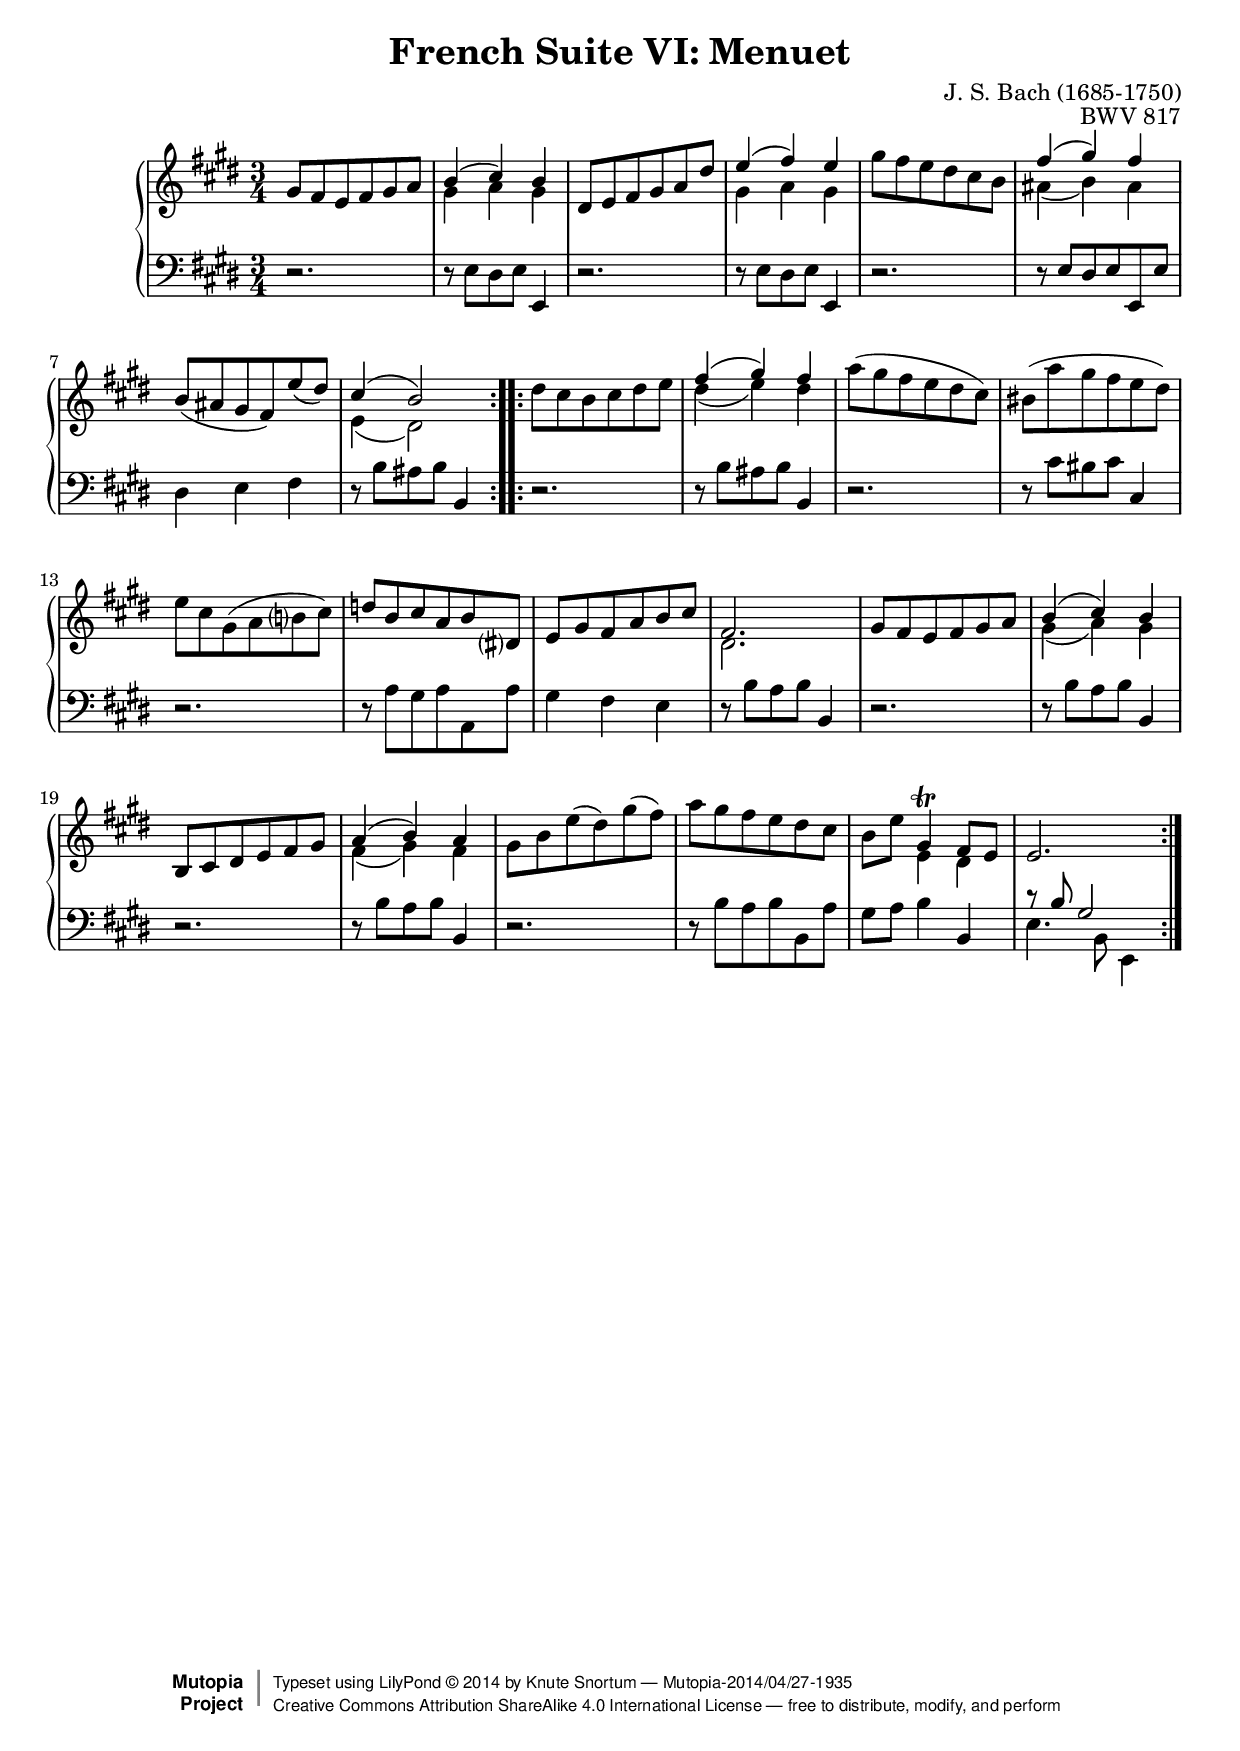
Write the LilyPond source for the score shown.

\version "2.18.2"
\language "english"

\header {
  title        = "French Suite VI: Menuet"
  composer     = "J. S. Bach (1685-1750)"
  opus         = "BWV 817"
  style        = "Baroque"
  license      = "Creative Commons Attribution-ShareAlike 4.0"
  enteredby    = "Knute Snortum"
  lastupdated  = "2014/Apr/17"
  date         = "1722"
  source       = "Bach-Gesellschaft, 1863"

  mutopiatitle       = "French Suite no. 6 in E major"
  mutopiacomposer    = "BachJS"
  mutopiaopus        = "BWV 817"
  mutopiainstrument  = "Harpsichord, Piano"
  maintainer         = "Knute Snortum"
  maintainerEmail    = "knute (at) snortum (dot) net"
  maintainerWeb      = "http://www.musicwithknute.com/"

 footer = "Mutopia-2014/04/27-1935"
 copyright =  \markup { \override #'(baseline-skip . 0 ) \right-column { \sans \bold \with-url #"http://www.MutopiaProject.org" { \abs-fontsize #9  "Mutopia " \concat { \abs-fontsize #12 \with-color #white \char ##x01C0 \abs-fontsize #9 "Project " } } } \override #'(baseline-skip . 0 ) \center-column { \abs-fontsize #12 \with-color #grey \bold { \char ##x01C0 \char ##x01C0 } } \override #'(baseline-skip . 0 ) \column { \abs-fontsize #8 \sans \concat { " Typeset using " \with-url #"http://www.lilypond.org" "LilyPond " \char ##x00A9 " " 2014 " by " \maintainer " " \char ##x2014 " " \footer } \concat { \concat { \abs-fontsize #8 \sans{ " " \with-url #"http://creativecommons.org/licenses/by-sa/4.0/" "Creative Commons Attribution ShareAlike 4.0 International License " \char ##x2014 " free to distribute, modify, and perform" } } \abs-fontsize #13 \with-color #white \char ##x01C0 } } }
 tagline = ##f
}

% Repeat 1

highVoiceOne = \relative c'' {
  | gs8 fs e fs gs a
  | << { b4 ( cs ) b } \\ { gs4 a gs } >>
  | ds8 e fs gs a ds
  | << { e4 ( fs ) e } \\ { gs,4 a gs } >>
  | gs'8 fs e ds cs b
  | << { fs'4 ( gs ) fs } \\ { as,4 ( b ) as } >>
  | b8 ( as gs fs ) e' ( ds )
  
  \barNumberCheck #8
  
  | << { cs4 ( b2 ) } \\ { e,4 ( ds2 ) } >>
  |
}

lowVoiceOne = \relative c {
  | r2.
  | r8 e ds e e,4
  | r2.
  | r8 e' ds e e,4
  | r2.
  | r8 e' ds e e, e'
  | ds4 e fs
  
  \barNumberCheck #8
  
  | r8 b as b b,4
  |
}

% Repeat two

highVoiceTwo = \relative c'' {
  | ds8 cs b cs ds e
  | << { fs4 ( gs ) fs } \\ { ds4 ( e ) ds } >>
  | a'8 ( gs fs e ds cs )
  | bs8 ( a' gs fs e ds )
  | e8 cs gs ( a b cs )
  | d8  b cs a b ds,
  | e8 gs fs a b cs
  
  \barNumberCheck #16
  
  | << { fs,2. } \\ { ds2. } >>
  | gs8 fs e fs gs a
  | << { b4 ( cs ) b } \\ { gs4 ( a ) gs } >>
  | b,8 cs ds e fs gs
  | << { a4 ( b ) a } \\ { fs4 ( gs ) fs } >>
  | gs8 b e ( ds ) gs ( fs )
  | a8 gs fs e ds cs
  | b8 e << { gs,4 \trill fs8 e } \\ { e4 ds } >>
  
  \barNumberCheck #24
  
  | e2.
  |
}

lowVoiceTwo = \relative c' {
  | r2.
  | r8 b as b b,4
  | r2.
  | r8 cs' bs cs cs,4
  | r2.
  | r8 a' gs a a, a'
  | gs4 fs e
  
  \barNumberCheck #16
  
  | r8 b' a b b,4
  | r2.
  | r8 b' a b b,4
  | r2.
  | r8 b' a b b,4
  | r2. 
  | r8 b' a b b, a'
  | gs8 a b4 b,
  
  \barNumberCheck #24
  
  | << { r8 b' gs2 } \\ { e4. b8 e,4 } >>
  |
}

global = { 
  \key e \major
  \time 3/4
  \accidentalStyle Score.piano-cautionary
}

upper = {
  \clef treble
  \global
  \new Voice { \repeat volta 2 \highVoiceOne }
  \new Voice { \repeat volta 2 \highVoiceTwo }
}

lower = {
  \clef bass
  \global
  \new Voice { \repeat volta 2 \lowVoiceOne }
  \new Voice { \repeat volta 2 \lowVoiceTwo }
}

\score {
  \new PianoStaff <<
    \new Staff = "upper" \upper
    \new Staff = "lower" \lower
  >>
  \layout { 
  } 
  \midi { 
    \tempo 4 = 116
  }
}
